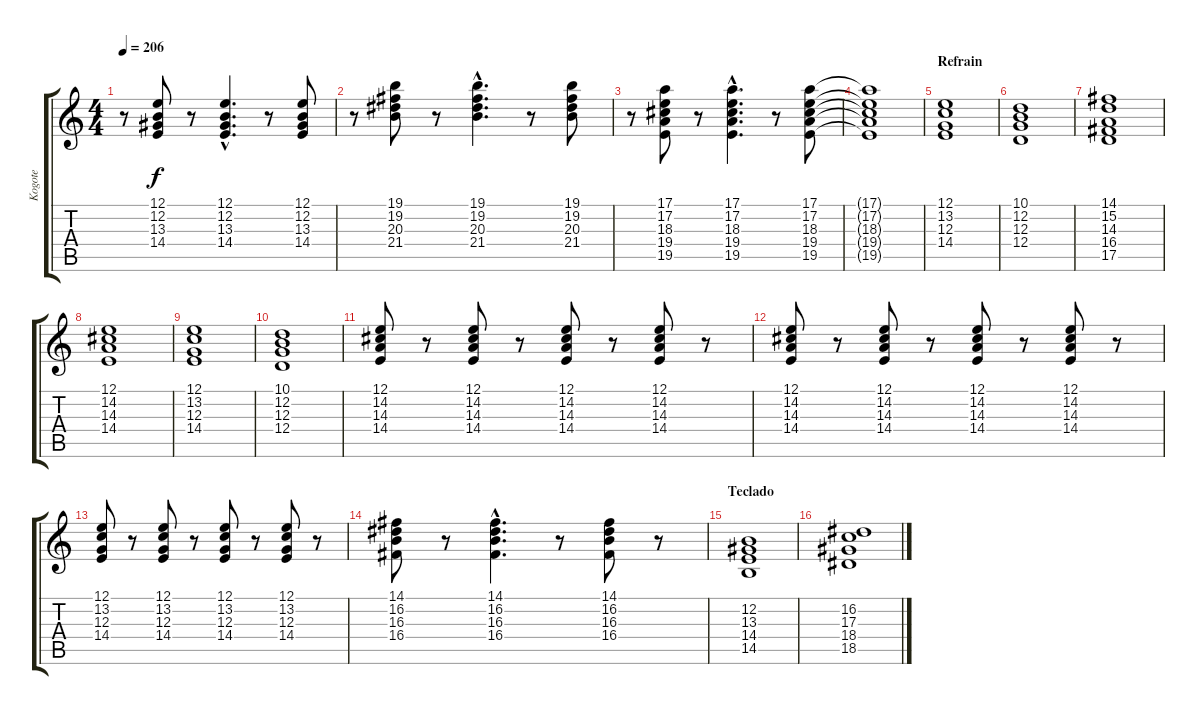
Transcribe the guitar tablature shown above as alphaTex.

\track ("Kogote" "Kogote") {instrument drawbarorgan}
\staff {score tabs}
\tuning (E4 B3 G3 D3 A2 E2) {hide}
\ts (4 4)
\tempo 206
\clef g2
\ks c
r.8{dy f} (12.1 12.2 13.3 14.4).8 r.8 (12.1{hac} 12.2{hac} 13.3{hac} 14.4{hac}).4{d} r.8 (12.1 12.2 13.3 14.4).8 |
r.8 (19.1 19.2 20.3 21.4).8 r.8 (19.1{hac} 19.2{hac} 20.3{hac} 21.4{hac}).4{d} r.8 (19.1 19.2 20.3 21.4).8 |
r.8 (17.1 17.2 18.3 19.4 19.5).8 r.8 (17.1{hac} 17.2{hac} 18.3{hac} 19.4{hac} 19.5{hac}).4{d} r.8 (17.1 17.2 18.3 19.4 19.5).8 |
(17.1{t} 17.2{t} 18.3{t} 19.4{t} 19.5{t}).1 |
\section ("" "Refrain")
(12.1 13.2 12.3 14.4).1 |
(10.1 12.2 12.3 12.4).1 |
(14.1 15.2 14.3 16.4 17.5).1 |
(12.1 14.2 14.3 14.4).1 |
(12.1 13.2 12.3 14.4).1 |
(10.1 12.2 12.3 12.4).1 |
(12.1 14.2 14.3 14.4).8 r.8 (12.1 14.2 14.3 14.4).8 r.8 (12.1 14.2 14.3 14.4).8 r.8 (12.1 14.2 14.3 14.4).8 r.8 |
(12.1 14.2 14.3 14.4).8 r.8 (12.1 14.2 14.3 14.4).8 r.8 (12.1 14.2 14.3 14.4).8 r.8 (12.1 14.2 14.3 14.4).8 r.8 |
(12.1 13.2 12.3 14.4).8 r.8 (12.1 13.2 12.3 14.4).8 r.8 (12.1 13.2 12.3 14.4).8 r.8 (12.1 13.2 12.3 14.4).8 r.8 |
(14.1 16.2 16.3 16.4).8 r.8 (14.1{hac} 16.2{hac} 16.3{hac} 16.4{hac}).4{d} r.8 (14.1 16.2 16.3 16.4).8 r.8 |
\section ("" "Teclado")
(12.2 13.3 14.4 14.5).1 |
(16.2 17.3 18.4 18.5).1
